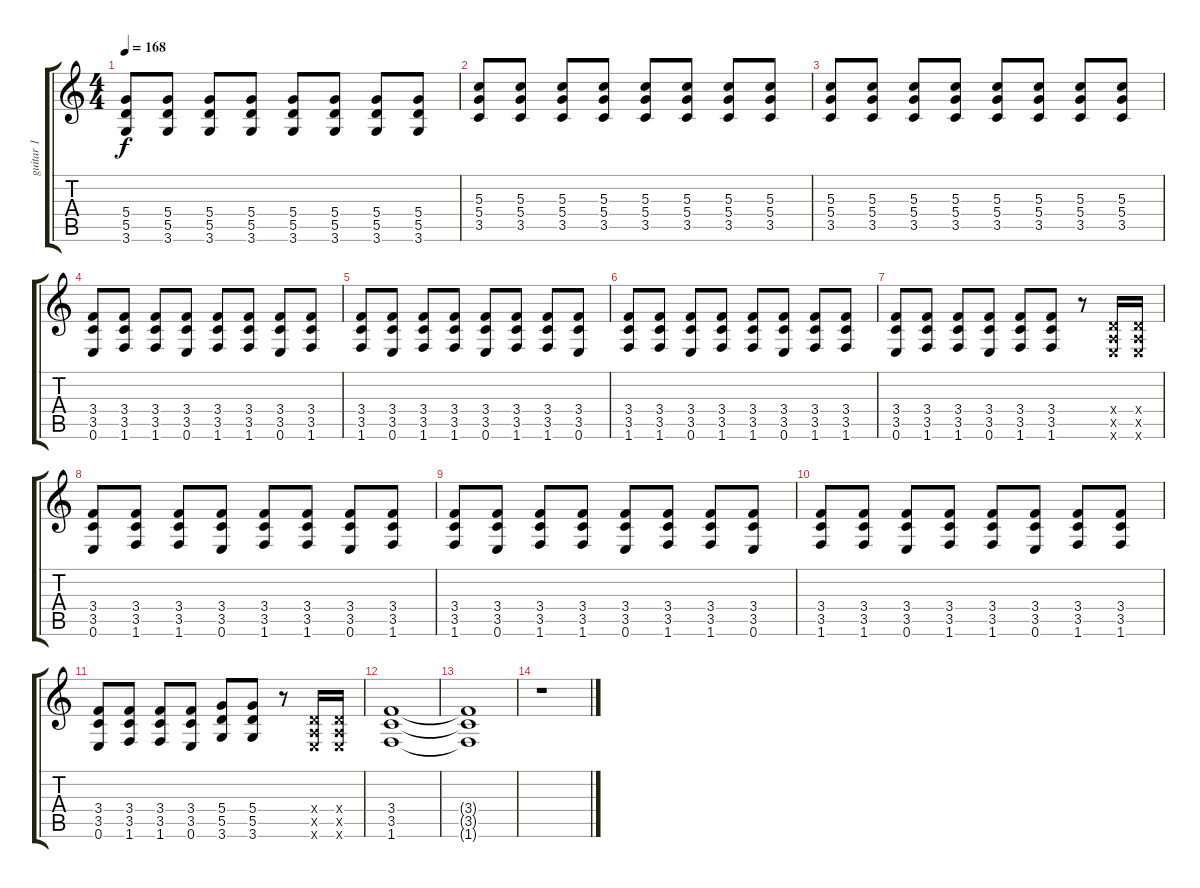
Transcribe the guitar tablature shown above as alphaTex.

\track ("guitar 1" "guitar 1") {instrument distortionguitar}
\staff {score tabs}
\tuning (E4 B3 G3 D3 A2 E2) {hide}
\ts (4 4)
\tempo 168
\clef g2
\ks c
(5.4 5.5 3.6).8{dy f} (5.4 5.5 3.6).8 (5.4 5.5 3.6).8 (5.4 5.5 3.6).8 (5.4 5.5 3.6).8 (5.4 5.5 3.6).8 (5.4 5.5 3.6).8 (5.4 5.5 3.6).8 |
(5.3 5.4 3.5).8 (5.3 5.4 3.5).8 (5.3 5.4 3.5).8 (5.3 5.4 3.5).8 (5.3 5.4 3.5).8 (5.3 5.4 3.5).8 (5.3 5.4 3.5).8 (5.3 5.4 3.5).8 |
(5.3 5.4 3.5).8 (5.3 5.4 3.5).8 (5.3 5.4 3.5).8 (5.3 5.4 3.5).8 (5.3 5.4 3.5).8 (5.3 5.4 3.5).8 (5.3 5.4 3.5).8 (5.3 5.4 3.5).8 |
(3.4 3.5 0.6).8 (3.4 3.5 1.6).8 (3.4 3.5 1.6).8 (3.4 3.5 0.6).8 (3.4 3.5 1.6).8 (3.4 3.5 1.6).8 (3.4 3.5 0.6).8 (3.4 3.5 1.6).8 |
(3.4 3.5 1.6).8 (3.4 3.5 0.6).8 (3.4 3.5 1.6).8 (3.4 3.5 1.6).8 (3.4 3.5 0.6).8 (3.4 3.5 1.6).8 (3.4 3.5 1.6).8 (3.4 3.5 0.6).8 |
(3.4 3.5 1.6).8 (3.4 3.5 1.6).8 (3.4 3.5 0.6).8 (3.4 3.5 1.6).8 (3.4 3.5 1.6).8 (3.4 3.5 0.6).8 (3.4 3.5 1.6).8 (3.4 3.5 1.6).8 |
(3.4 3.5 0.6).8 (3.4 3.5 1.6).8 (3.4 3.5 1.6).8 (3.4 3.5 0.6).8 (3.4 3.5 1.6).8 (3.4 3.5 1.6).8 r.8 (0.4{x} 0.5{x} 0.6{x}).16 (0.4{x} 0.5{x} 0.6{x}).16 |
(3.4 3.5 0.6).8 (3.4 3.5 1.6).8 (3.4 3.5 1.6).8 (3.4 3.5 0.6).8 (3.4 3.5 1.6).8 (3.4 3.5 1.6).8 (3.4 3.5 0.6).8 (3.4 3.5 1.6).8 |
(3.4 3.5 1.6).8 (3.4 3.5 0.6).8 (3.4 3.5 1.6).8 (3.4 3.5 1.6).8 (3.4 3.5 0.6).8 (3.4 3.5 1.6).8 (3.4 3.5 1.6).8 (3.4 3.5 0.6).8 |
(3.4 3.5 1.6).8 (3.4 3.5 1.6).8 (3.4 3.5 0.6).8 (3.4 3.5 1.6).8 (3.4 3.5 1.6).8 (3.4 3.5 0.6).8 (3.4 3.5 1.6).8 (3.4 3.5 1.6).8 |
(3.4 3.5 0.6).8 (3.4 3.5 1.6).8 (3.4 3.5 1.6).8 (3.4 3.5 0.6).8 (5.4 5.5 3.6).8 (5.4 5.5 3.6).8 r.8 (0.4{x} 0.5{x} 0.6{x}).16 (0.4{x} 0.5{x} 0.6{x}).16 |
(3.4 3.5 1.6).1 |
(3.4{t} 3.5{t} 1.6{t}).1 |
r.1
